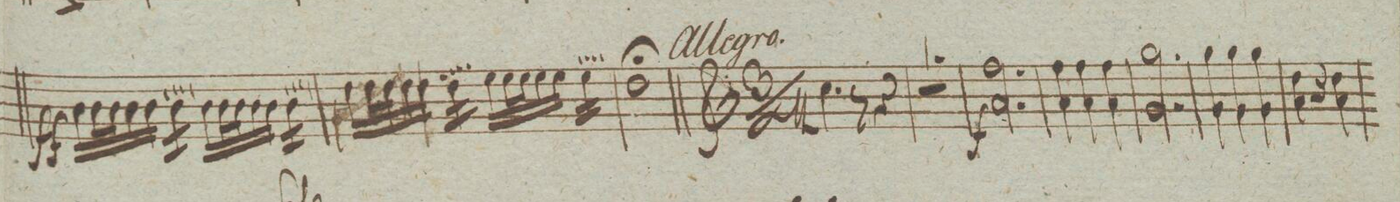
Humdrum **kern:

**kern	**dynam
*I"Clarinetto 1mo in C:	*
*clefG2	*
*k[]	*
*met(c)	*
*M4/4	*
16b\LL	.
32b\L	.
32b\J	.
16b\	.
16b\JJ	.
*tremolo	*
16b\LL	.
16b\	.
16b\	.
16b\JJ	.
16b\LL	.
32b\L	.
32b\J	.
16b\	.
16b\JJ	.
*tremolo	*
16b\LL	.
16b\	.
16b\	.
16b\JJ	.
*Xtremolo	*
=21	=21
16dd\LL	.
32dd\L	.
32dd\J	.
16dd\	.
16dd\JJ	.
*tremolo	*
16dd\LL	.
16dd\	.
16dd\	.
16dd\JJ	.
16ee\LL	.
32ee\L	.
32ee\J	.
16ee\	.
16ee\JJ	.
*tremolo	*
16ee\LL	.
16ee\	.
16ee\	.
16ee\JJ	.
*Xtremolo	*
=22	=22
1dd\;	.
=23||	=23||
*M3/4	*
4.cc\	.
8r	.
4r	.
=24	=24
2.r	.
=25	=25
2.ff\ 2.a\	f
=26	=26
4ff\ 4a\	.
4ff\ 4a\	.
4ff\ 4a\	.
=27	=27
2.gg\ 2.g\	.
=28	=28
4gg\ 4g\	.
4gg\ 4g\	.
4gg\ 4g\	.
=29	=29
4dd\ 4a\	.
4r	.
4dd\ 4a\	.
=30	=30
*-	*-
